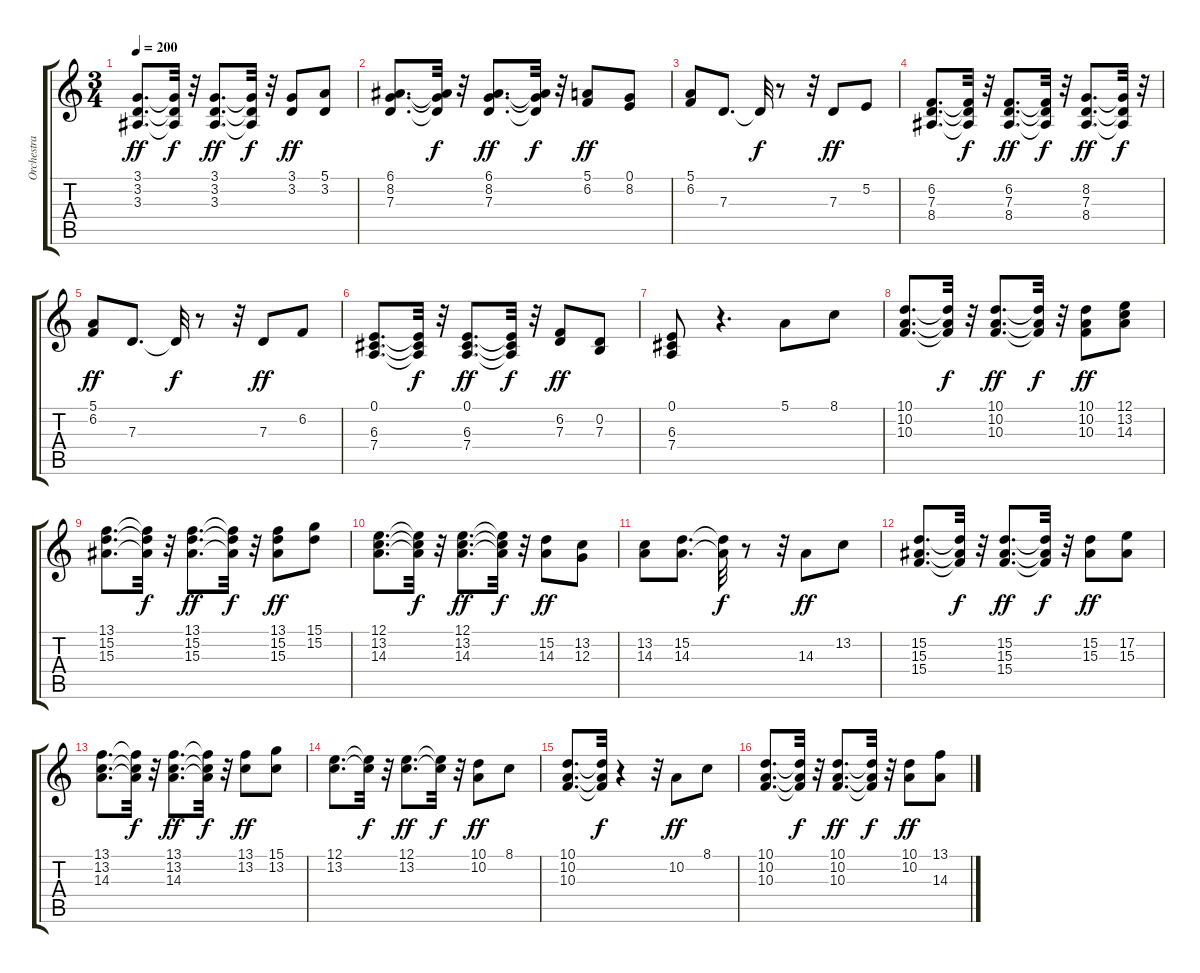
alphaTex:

\track ("Orchestra" "Orchestra") {instrument stringensemble1}
\staff {score tabs}
\tuning (E4 B3 G3 D3 A2 E2) {hide}
\ts (3 4)
\tempo 200
\clef g2
\ks c
(3.1 3.2 3.3).8{d dy ff} (3.1{t} 3.2{t} 3.3{t}).32{dy f} r.32 (3.1 3.2 3.3).8{d dy ff} (3.1{t} 3.2{t} 3.3{t}).32{dy f} r.32 (3.1 3.2).8{dy ff} (5.1 3.2).8 |
(6.1 8.2 7.3).8{d} (6.1{t} 8.2{t} 7.3{t}).32{dy f} r.32 (6.1 8.2 7.3).8{d dy ff} (6.1{t} 8.2{t} 7.3{t}).32{dy f} r.32 (5.1 6.2).8{dy ff} (0.1 8.2).8 |
(5.1 6.2).8 7.3.8{d} 7.3{t}.32{dy f} r.8 r.32 7.3.8{dy ff} 5.2.8 |
(6.2 7.3 8.4).8{d} (6.2{t} 7.3{t} 8.4{t}).32{dy f} r.32 (6.2 7.3 8.4).8{d dy ff} (6.2{t} 7.3{t} 8.4{t}).32{dy f} r.32 (8.2 7.3 8.4).8{d dy ff} (8.2{t} 7.3{t} 8.4{t}).32{dy f} r.32 |
(5.1 6.2).8{dy ff} 7.3.8{d} 7.3{t}.32{dy f} r.8 r.32 7.3.8{dy ff} 6.2.8 |
(0.1 6.3 7.4).8{d} (0.1{t} 6.3{t} 7.4{t}).32{dy f} r.32 (0.1 6.3 7.4).8{d dy ff} (0.1{t} 6.3{t} 7.4{t}).32{dy f} r.32 (6.2 7.3).8{dy ff} (0.2 7.3).8 |
(0.1 6.3 7.4).8 r.4{d} 5.1.8 8.1.8 |
(10.1 10.2 10.3).8{d} (10.1{t} 10.2{t} 10.3{t}).32{dy f} r.32 (10.1 10.2 10.3).8{d dy ff} (10.1{t} 10.2{t} 10.3{t}).32{dy f} r.32 (10.1 10.2 10.3).8{dy ff} (12.1 13.2 14.3).8 |
(13.1 15.2 15.3).8{d} (13.1{t} 15.2{t} 15.3{t}).32{dy f} r.32 (13.1 15.2 15.3).8{d dy ff} (13.1{t} 15.2{t} 15.3{t}).32{dy f} r.32 (13.1 15.2 15.3).8{dy ff} (15.1 15.2).8 |
(12.1 13.2 14.3).8{d} (12.1{t} 13.2{t} 14.3{t}).32{dy f} r.32 (12.1 13.2 14.3).8{d dy ff} (12.1{t} 13.2{t} 14.3{t}).32{dy f} r.32 (15.2 14.3).8{dy ff} (13.2 12.3).8 |
(13.2 14.3).8 (15.2 14.3).8{d} (15.2{t} 14.3{t}).32{dy f} r.8 r.32 14.3.8{dy ff} 13.2.8 |
(15.2 15.3 15.4).8{d} (15.2{t} 15.3{t} 15.4{t}).32{dy f} r.32 (15.2 15.3 15.4).8{d dy ff} (15.2{t} 15.3{t} 15.4{t}).32{dy f} r.32 (15.2 15.3).8{dy ff} (17.2 15.3).8 |
(13.1 13.2 14.3).8{d} (13.1{t} 13.2{t} 14.3{t}).32{dy f} r.32 (13.1 13.2 14.3).8{d dy ff} (13.1{t} 13.2{t} 14.3{t}).32{dy f} r.32 (13.1 13.2).8{dy ff} (15.1 13.2).8 |
(12.1 13.2).8{d} (12.1{t} 13.2{t}).32{dy f} r.32 (12.1 13.2).8{d dy ff} (12.1{t} 13.2{t}).32{dy f} r.32 (10.1 10.2).8{dy ff} 8.1.8 |
(10.1 10.2 10.3).8{d} (10.1{t} 10.2{t} 10.3{t}).32{dy f} r.4 r.32 10.2.8{dy ff} 8.1.8 |
(10.1 10.2 10.3).8{d} (10.1{t} 10.2{t} 10.3{t}).32{dy f} r.32 (10.1 10.2 10.3).8{d dy ff} (10.1{t} 10.2{t} 10.3{t}).32{dy f} r.32 (10.1 10.2).8{dy ff} (13.1 14.3).8
